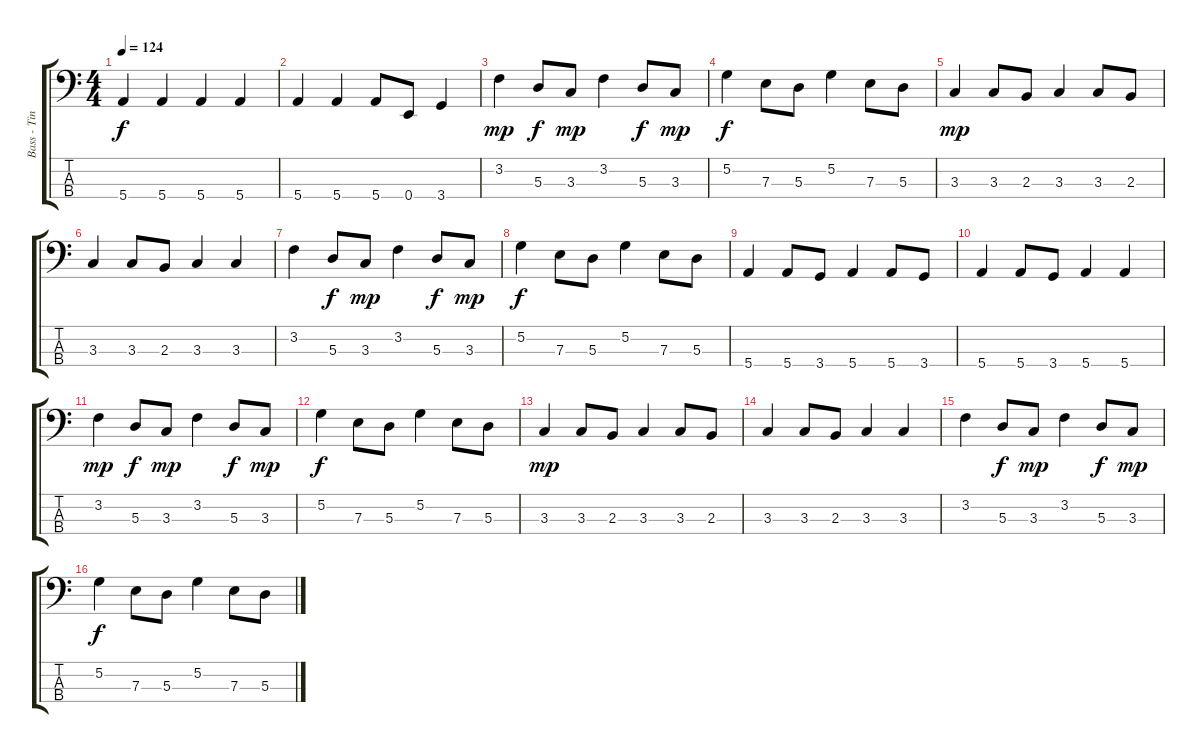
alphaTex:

\track ("Bass - Tina Weymouth" "Bass - Tin") {instrument electricbassfinger}
\staff {score tabs}
\tuning (G2 D2 A1 E1) {hide}
\ts (4 4)
\tempo 124
\clef f4
\ks c
5.4.4{dy f} 5.4.4 5.4.4 5.4.4 |
5.4.4 5.4.4 5.4.8 0.4.8 3.4.4 |
3.2.4{dy mp} 5.3.8{dy f} 3.3.8{dy mp} 3.2.4 5.3.8{dy f} 3.3.8{dy mp} |
5.2.4{dy f} 7.3.8 5.3.8 5.2.4 7.3.8 5.3.8 |
3.3.4{dy mp} 3.3.8 2.3.8 3.3.4 3.3.8 2.3.8 |
3.3.4 3.3.8 2.3.8 3.3.4 3.3.4 |
3.2.4 5.3.8{dy f} 3.3.8{dy mp} 3.2.4 5.3.8{dy f} 3.3.8{dy mp} |
5.2.4{dy f} 7.3.8 5.3.8 5.2.4 7.3.8 5.3.8 |
5.4.4 5.4.8 3.4.8 5.4.4 5.4.8 3.4.8 |
5.4.4 5.4.8 3.4.8 5.4.4 5.4.4 |
3.2.4{dy mp} 5.3.8{dy f} 3.3.8{dy mp} 3.2.4 5.3.8{dy f} 3.3.8{dy mp} |
5.2.4{dy f} 7.3.8 5.3.8 5.2.4 7.3.8 5.3.8 |
3.3.4{dy mp} 3.3.8 2.3.8 3.3.4 3.3.8 2.3.8 |
3.3.4 3.3.8 2.3.8 3.3.4 3.3.4 |
3.2.4 5.3.8{dy f} 3.3.8{dy mp} 3.2.4 5.3.8{dy f} 3.3.8{dy mp} |
5.2.4{dy f} 7.3.8 5.3.8 5.2.4 7.3.8 5.3.8
